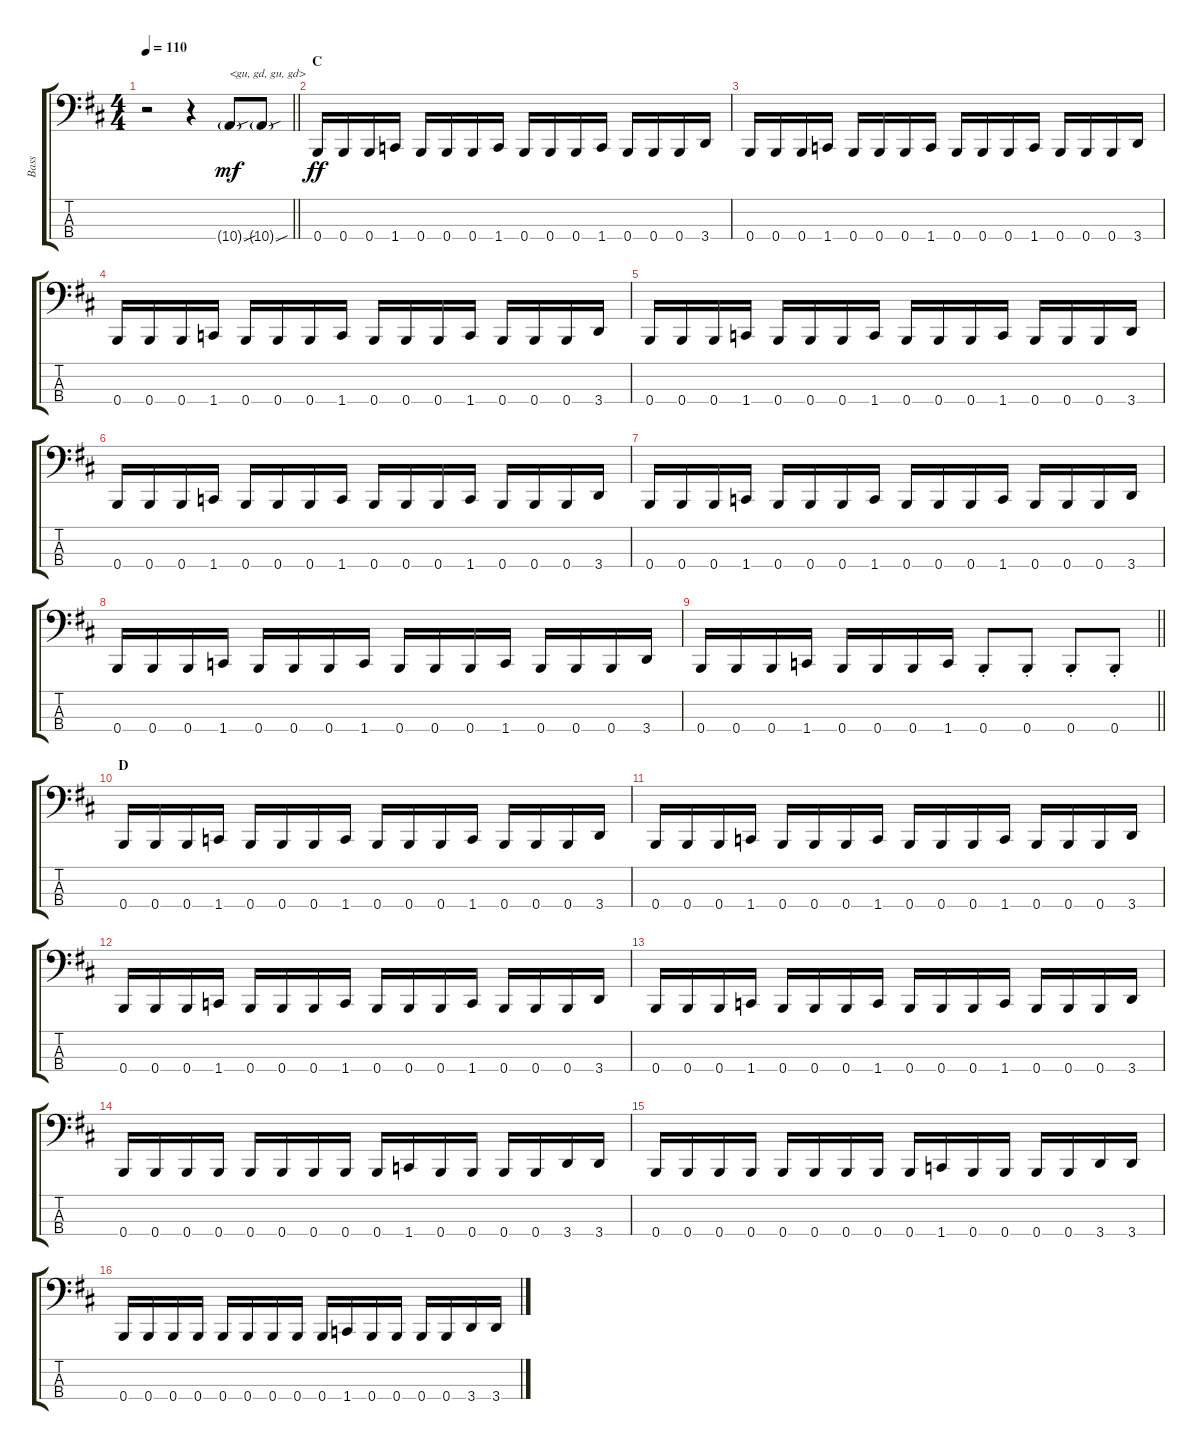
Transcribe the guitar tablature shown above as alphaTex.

\track ("Bass" "Bass") {instrument electricbasspick}
\staff {score tabs}
\tuning (C2 G1 D1 B0) {hide}
\ts (4 4)
\tempo 110
\clef f4
\barLineRight lightlight
\ks d
r.2{dy ff} r.4 10.4{sou g}.8{txt "<gu, gd, gu, gd>" dy mf} 10.4{sou g}.8 |
\section ("" "C")
0.4.16{dy ff} 0.4.16 0.4.16 1.4.16 0.4.16 0.4.16 0.4.16 1.4.16 0.4.16 0.4.16 0.4.16 1.4.16 0.4.16 0.4.16 0.4.16 3.4.16 |
0.4.16 0.4.16 0.4.16 1.4.16 0.4.16 0.4.16 0.4.16 1.4.16 0.4.16 0.4.16 0.4.16 1.4.16 0.4.16 0.4.16 0.4.16 3.4.16 |
0.4.16 0.4.16 0.4.16 1.4.16 0.4.16 0.4.16 0.4.16 1.4.16 0.4.16 0.4.16 0.4.16 1.4.16 0.4.16 0.4.16 0.4.16 3.4.16 |
0.4.16 0.4.16 0.4.16 1.4.16 0.4.16 0.4.16 0.4.16 1.4.16 0.4.16 0.4.16 0.4.16 1.4.16 0.4.16 0.4.16 0.4.16 3.4.16 |
0.4.16 0.4.16 0.4.16 1.4.16 0.4.16 0.4.16 0.4.16 1.4.16 0.4.16 0.4.16 0.4.16 1.4.16 0.4.16 0.4.16 0.4.16 3.4.16 |
0.4.16 0.4.16 0.4.16 1.4.16 0.4.16 0.4.16 0.4.16 1.4.16 0.4.16 0.4.16 0.4.16 1.4.16 0.4.16 0.4.16 0.4.16 3.4.16 |
0.4.16 0.4.16 0.4.16 1.4.16 0.4.16 0.4.16 0.4.16 1.4.16 0.4.16 0.4.16 0.4.16 1.4.16 0.4.16 0.4.16 0.4.16 3.4.16 |
\barLineRight lightlight
0.4.16 0.4.16 0.4.16 1.4.16 0.4.16 0.4.16 0.4.16 1.4.16 0.4{st}.8 0.4{st}.8 0.4{st}.8 0.4{st}.8 |
\section ("" "D")
0.4.16 0.4.16 0.4.16 1.4.16 0.4.16 0.4.16 0.4.16 1.4.16 0.4.16 0.4.16 0.4.16 1.4.16 0.4.16 0.4.16 0.4.16 3.4.16 |
0.4.16 0.4.16 0.4.16 1.4.16 0.4.16 0.4.16 0.4.16 1.4.16 0.4.16 0.4.16 0.4.16 1.4.16 0.4.16 0.4.16 0.4.16 3.4.16 |
0.4.16 0.4.16 0.4.16 1.4.16 0.4.16 0.4.16 0.4.16 1.4.16 0.4.16 0.4.16 0.4.16 1.4.16 0.4.16 0.4.16 0.4.16 3.4.16 |
0.4.16 0.4.16 0.4.16 1.4.16 0.4.16 0.4.16 0.4.16 1.4.16 0.4.16 0.4.16 0.4.16 1.4.16 0.4.16 0.4.16 0.4.16 3.4.16 |
0.4.16 0.4.16 0.4.16 0.4.16 0.4.16 0.4.16 0.4.16 0.4.16 0.4.16 1.4.16 0.4.16 0.4.16 0.4.16 0.4.16 3.4.16 3.4.16 |
0.4.16 0.4.16 0.4.16 0.4.16 0.4.16 0.4.16 0.4.16 0.4.16 0.4.16 1.4.16 0.4.16 0.4.16 0.4.16 0.4.16 3.4.16 3.4.16 |
0.4.16 0.4.16 0.4.16 0.4.16 0.4.16 0.4.16 0.4.16 0.4.16 0.4.16 1.4.16 0.4.16 0.4.16 0.4.16 0.4.16 3.4.16 3.4.16
